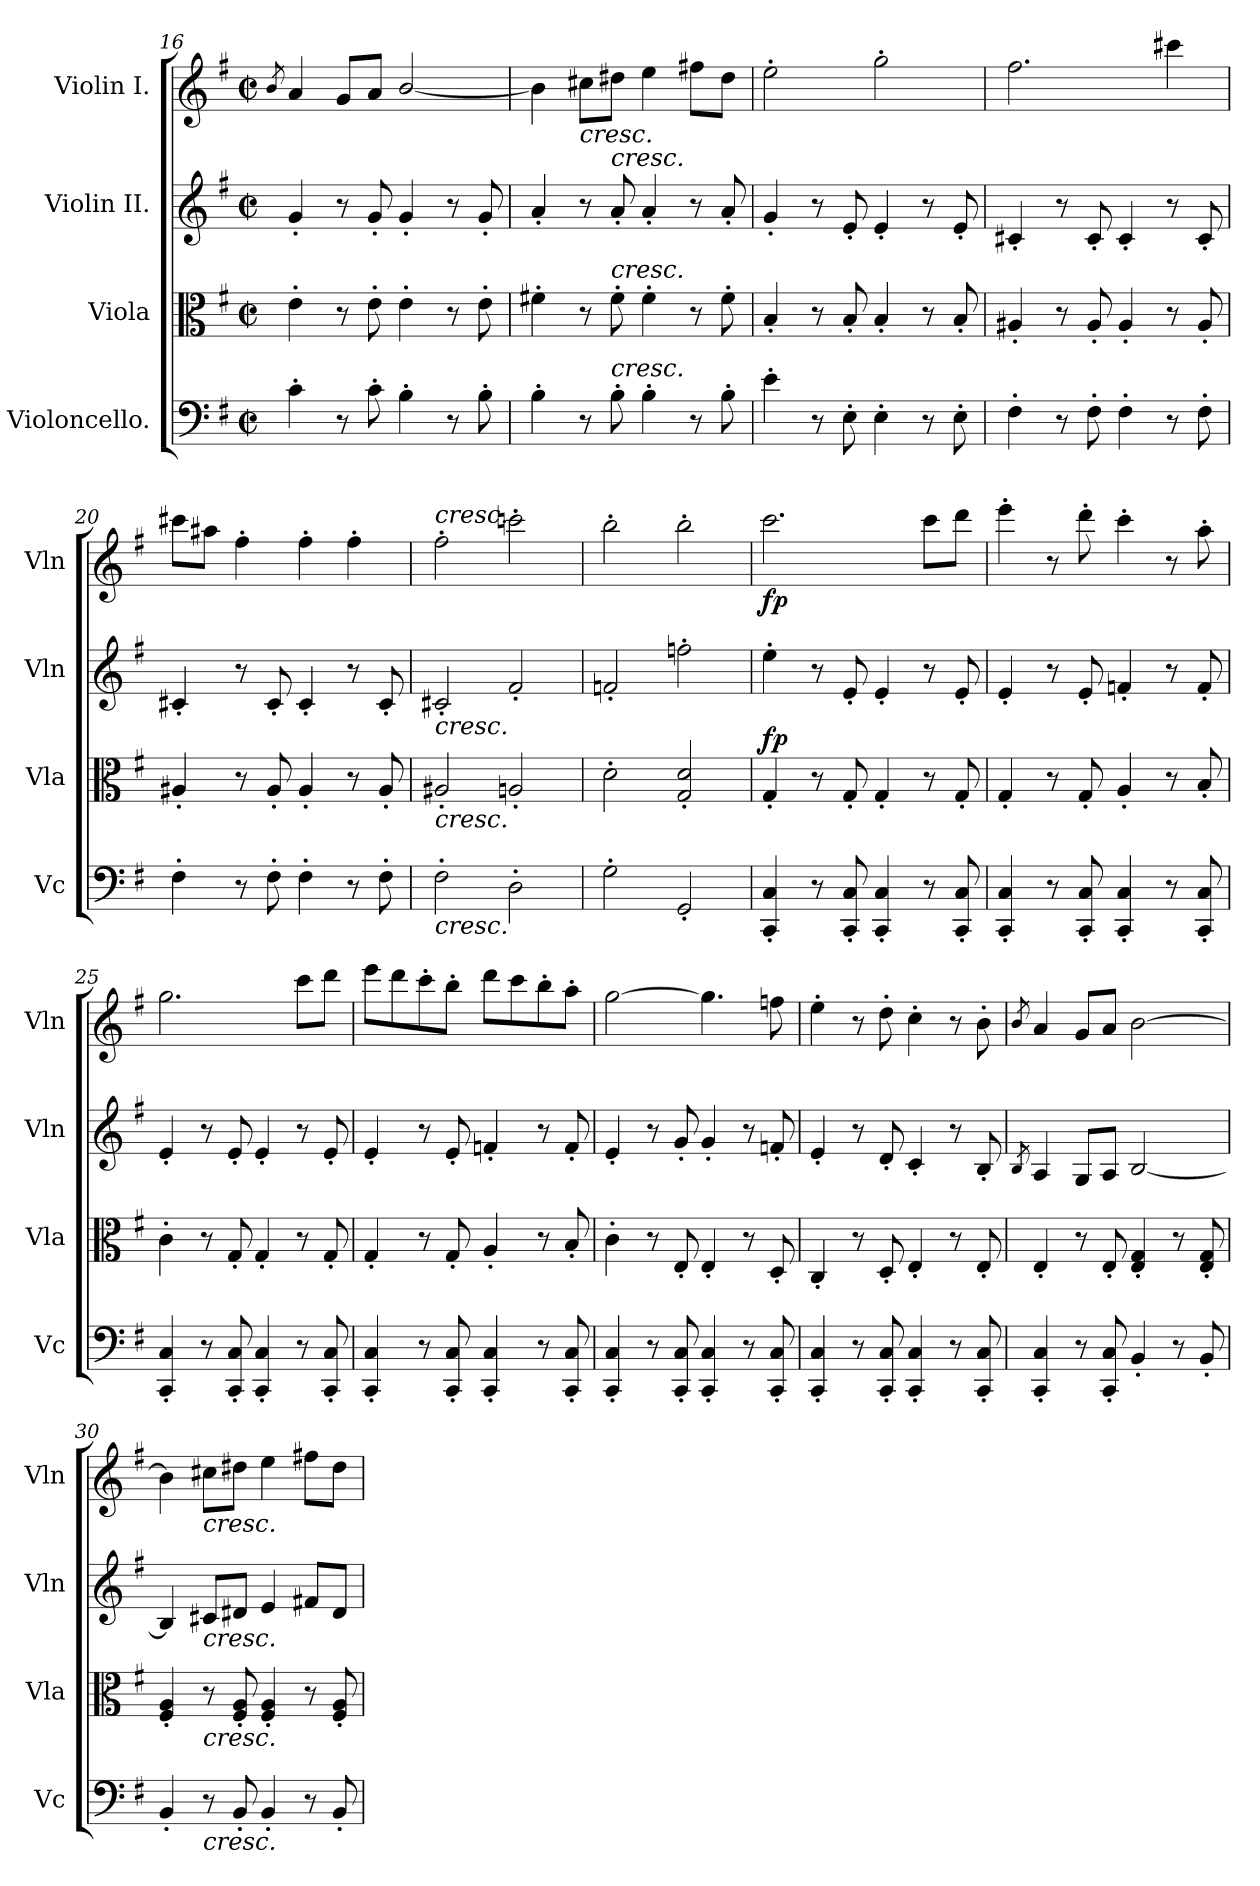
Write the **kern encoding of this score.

**kern	**dynam	**kern	**dynam	**kern	**dynam	**kern	**dynam
*part4	*part4	*part3	*part3	*part2	*part2	*part1	*part1
*staff4	*staff4	*staff3	*staff3	*staff2	*staff2	*staff1	*staff1
*I"Violoncello.	*	*I"Viola	*	*I"Violin II.	*	*I"Violin I.	*
*I'Vc	*	*I'Vla	*	*I'Vln	*	*I'Vln	*
*clefF4	*	*clefC3	*	*clefG2	*	*clefG2	*
*k[f#]	*	*k[f#]	*	*k[f#]	*	*k[f#]	*
*M2/2	*	*M2/2	*	*M2/2	*	*M2/2	*
*met(c|)	*	*met(c|)	*	*met(c|)	*	*met(c|)	*
=16	=16	=16	=16	=16	=16	=16	=16
.	.	.	.	.	.	8qb/	.
4c'\	.	4e'\	.	4g'/	.	4a/	.
8r	.	8r	.	8r	.	8g/L	.
8c'\	.	8e'\	.	8g'/	.	8a/J	.
4B'\	.	4e'\	.	4g'/	.	[2b/	.
8r	.	8r	.	8r	.	.	.
8B'\	.	8e'\	.	8g'/	.	.	.
=17	=17	=17	=17	=17	=17	=17	=17
4B'\	.	4f#X'\	.	4a'/	.	4b\]	.
!	!	!	!	!	!	!LO:TX:b:i:t=cresc.	!
8r	.	8r	.	8r	.	8cc#X\L	.
!	!	!	!	!LO:TX:a:i:t=cresc.	!	!	!
!	!	!LO:TX:a:i:t=cresc.	!	!	!	!	!
!LO:TX:a:i:t=cresc.	!	!	!	!	!	!	!
8B'\	.	8f#'\	.	8a'/	.	8dd#X\J	.
4B'\	.	4f#'\	.	4a'/	.	4ee\	.
8r	.	8r	.	8r	.	8ff#X\L	.
8B'\	.	8f#'\	.	8a'/	.	8dd#\J	.
=18	=18	=18	=18	=18	=18	=18	=18
4e'\	.	4B'/	.	4g'/	.	2ee'\	.
8r	.	8r	.	8r	.	.	.
8E'\	.	8B'/	.	8e'/	.	.	.
4E'\	.	4B'/	.	4e'/	.	2gg'\	.
8r	.	8r	.	8r	.	.	.
8E'\	.	8B'/	.	8e'/	.	.	.
=19	=19	=19	=19	=19	=19	=19	=19
!	!LO:DY:b	!	!	!	!	!	!
!	!LO:DY:n=1:a	!	!	!	!LO:DY:b	!	!
!	!	!	!	!	!LO:DY:n=1:a	!	!
4F#'\	fp fp	4A#X'/	.	4c#X'/	fp fp	2.ff#\	.
8r	.	8r	.	8r	.	.	.
8F#'\	.	8A#'/	.	8c#'/	.	.	.
4F#'\	.	4A#'/	.	4c#'/	.	.	.
8r	.	8r	.	8r	.	4ccc#X\	.
8F#'\	.	8A#'/	.	8c#'/	.	.	.
=20	=20	=20	=20	=20	=20	=20	=20
4F#'\	.	4A#X'/	.	4c#X'/	.	8ccc#X\L	.
.	.	.	.	.	.	8aa#X\J	.
8r	.	8r	.	8r	.	4ff#'\	.
8F#'\	.	8A#'/	.	8c#'/	.	.	.
4F#'\	.	4A#'/	.	4c#'/	.	4ff#'\	.
8r	.	8r	.	8r	.	4ff#'\	.
8F#'\	.	8A#'/	.	8c#'/	.	.	.
=21	=21	=21	=21	=21	=21	=21	=21
!	!	!	!	!	!	!LO:TX:a:i:t=cresc.	!
!	!	!	!	!LO:TX:b:i:t=cresc.	!	!	!
!	!	!LO:TX:b:i:t=cresc.	!	!	!	!	!
!LO:TX:b:i:t=cresc.	!	!	!	!	!	!	!
2F#'\	.	2A#X'/	.	2c#X'/	.	2ff#'\	.
2D'\	.	2An'/	.	2f#'/	.	2cccn'\	.
=22	=22	=22	=22	=22	=22	=22	=22
2G'\	.	2d'\	.	2fn'/	.	2bb'\	.
2GG'/	.	2G/' 2d/'	.	2ffn'\	.	2bb'\	.
=23	=23	=23	=23	=23	=23	=23	=23
!	!LO:DY:a	!	!	!	!	!	!
!	!LO:DY:n=1:b	!	!LO:DY:a	!	!	!	!LO:DY:b
4CC/' 4C/'	fp fp	4G'/	fp	4ee'\	.	2.ccc\	fp
8r	.	8r	.	8r	.	.	.
8CC/' 8C/'	.	8G'/	.	8e'/	.	.	.
4CC/' 4C/'	.	4G'/	.	4e'/	.	.	.
8r	.	8r	.	8r	.	8ccc\L	.
8CC/' 8C/'	.	8G'/	.	8e'/	.	8ddd\J	.
=24	=24	=24	=24	=24	=24	=24	=24
4CC/' 4C/'	.	4G'/	.	4e'/	.	4eee'\	.
8r	.	8r	.	8r	.	8r	.
8CC/' 8C/'	.	8G'/	.	8e'/	.	8ddd'\	.
4CC/' 4C/'	.	4A'/	.	4fn'/	.	4ccc'\	.
8r	.	8r	.	8r	.	8r	.
8CC/' 8C/'	.	8B'/	.	8f'/	.	8aa'\	.
=25	=25	=25	=25	=25	=25	=25	=25
4CC/' 4C/'	.	4c'\	.	4e'/	.	2.gg\	.
8r	.	8r	.	8r	.	.	.
8CC/' 8C/'	.	8G'/	.	8e'/	.	.	.
4CC/' 4C/'	.	4G'/	.	4e'/	.	.	.
8r	.	8r	.	8r	.	8ccc\L	.
8CC/' 8C/'	.	8G'/	.	8e'/	.	8ddd\J	.
=26	=26	=26	=26	=26	=26	=26	=26
4CC/' 4C/'	.	4G'/	.	4e'/	.	8eee\L	.
.	.	.	.	.	.	8ddd\	.
8r	.	8r	.	8r	.	8ccc'\	.
8CC/' 8C/'	.	8G'/	.	8e'/	.	8bb'\J	.
4CC/' 4C/'	.	4A'/	.	4fn'/	.	8ddd\L	.
.	.	.	.	.	.	8ccc\	.
8r	.	8r	.	8r	.	8bb'\	.
8CC/' 8C/'	.	8B'/	.	8f'/	.	8aa'\J	.
=27	=27	=27	=27	=27	=27	=27	=27
4CC/' 4C/'	.	4c'\	.	4e'/	.	[2gg\	.
8r	.	8r	.	8r	.	.	.
8CC/' 8C/'	.	8E'/	.	8g'/	.	.	.
4CC/' 4C/'	.	4E'/	.	4g'/	.	4.gg\]	.
8r	.	8r	.	8r	.	.	.
8CC/' 8C/'	.	8D'/	.	8fn'/	.	8ffn\	.
=28	=28	=28	=28	=28	=28	=28	=28
4CC/' 4C/'	.	4C'/	.	4e'/	.	4ee'\	.
8r	.	8r	.	8r	.	8r	.
8CC/' 8C/'	.	8D'/	.	8d'/	.	8dd'\	.
4CC/' 4C/'	.	4E'/	.	4c'/	.	4cc'\	.
8r	.	8r	.	8r	.	8r	.
8CC/' 8C/'	.	8E'/	.	8B'/	.	8b'\	.
=29	=29	=29	=29	=29	=29	=29	=29
.	.	.	.	8qB/	.	8qb/	.
4CC/' 4C/'	.	4E'/	.	4A/	.	4a/	.
8r	.	8r	.	8G/L	.	8g/L	.
8CC/' 8C/'	.	8E'/	.	8A/J	.	8a/J	.
4BB'/	.	4E/' 4G/'	.	[2B/	.	[2b\	.
8r	.	8r	.	.	.	.	.
8BB'/	.	8E/' 8G/'	.	.	.	.	.
=30	=30	=30	=30	=30	=30	=30	=30
4BB'/	.	4F#/' 4A/'	.	4B/]	.	4b\]	.
!	!	!	!	!	!	!LO:TX:b:i:t=cresc.	!
!	!	!	!	!LO:TX:b:i:t=cresc.	!	!	!
!	!	!LO:TX:b:i:t=cresc.	!	!	!	!	!
!LO:TX:b:i:t=cresc.	!	!	!	!	!	!	!
8r	.	8r	.	8c#X/L	.	8cc#X\L	.
8BB'/	.	8F#/' 8A/'	.	8d#X/J	.	8dd#X\J	.
4BB'/	.	4F#/' 4A/'	.	4e/	.	4ee\	.
8r	.	8r	.	8f#X/L	.	8ff#X\L	.
8BB'/	.	8F#/' 8A/'	.	8d#/J	.	8dd#\J	.
=	=	=	=	=	=	=	=
*-	*-	*-	*-	*-	*-	*-	*-
